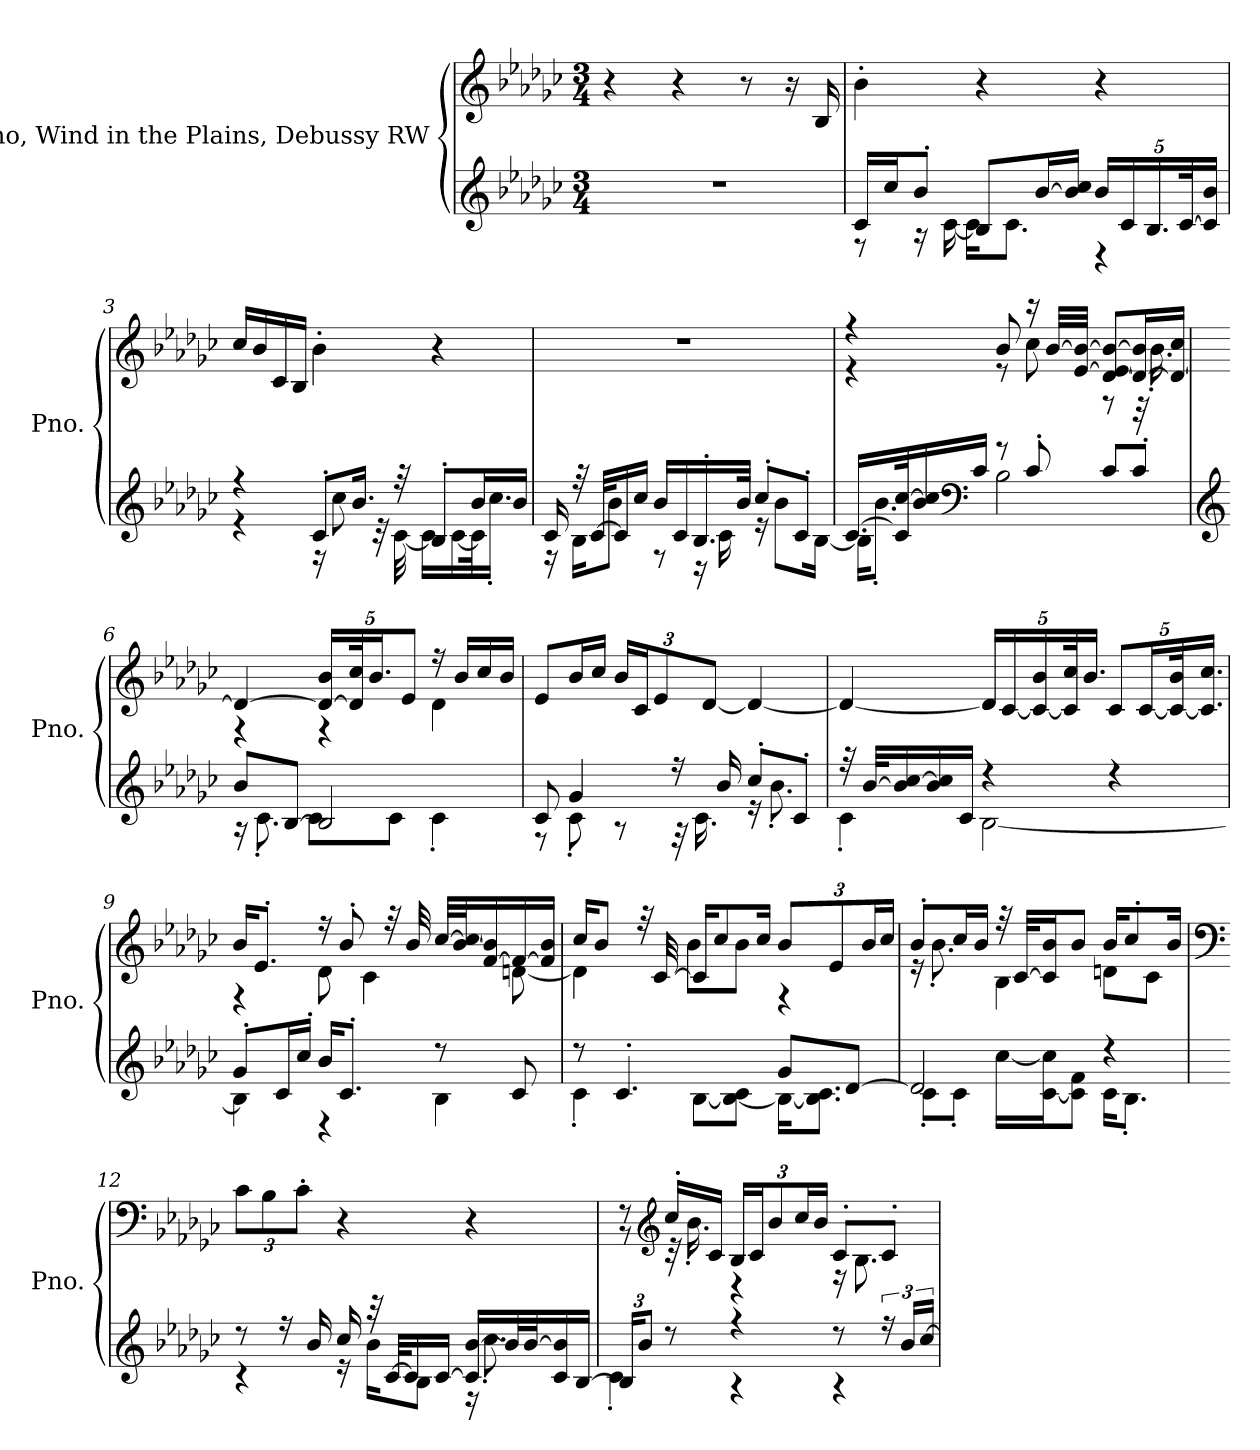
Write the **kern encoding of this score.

**kern	**kern
*part1	*part1
*staff2	*staff1
*I"Piano, Wind in the Plains, Debussy RW	*
*I'Pno.	*
*clefG2	*clefG2
*k[b-e-a-d-g-c-]	*k[b-e-a-d-g-c-]
*M3/4	*M3/4
*MM174	*MM174
=1	=1
2.r	4r
.	4r
.	8r
.	16r
.	16B-/
=2	=2
*^	*
16c-/LL	8r	4b-'\
16cc-/J	.	.
8b-'/J	16r	.
.	[16c-\	.
8B-/L	16c-\KL]	4r
.	8.c-\J	.
[16b-/L	.	.
16b-/] 16cc-/JJ	.	.
*Xbrackettup	*	*
20b-/LL	4r	4r
20c-/	.	.
20.B-/	.	.
[40c-/K	.	.
20c-/] 20b-/JJ	.	.
!!LO:LB:g=z
=3	=3	=3
4r	4r	16cc-/LL
.	.	16b-/
.	.	16c-/
.	.	16B-/JJ
8c-'/L	16r	4b-'\
.	8cc-\	.
16.b-/Jk	.	.
.	32r	.
32r	[32c-\	.
8B-'/L	16c-\LL]	4r
.	[16c-\	.
16b-/L	32c-\K]	.
.	16.cc-'\JJ	.
16b-/JJ	.	.
=4	=4	=4
16c-/	16r	2.r
32r	16B-\KL	.
[32c-/KLL	.	.
16c-/]	8b-\J	.
16cc-/JJ	.	.
16b-/LL	8r	.
16c-/	.	.
16.B-'/	16r	.
.	16c-\	.
32b-/JJk	.	.
8cc-'/L	16r	.
.	8b-\L	.
8c-'/J	.	.
.	[16B-\Jk	.
!!LO:LB:g=z
=5	=5	=5
*	*	*^
[16.c-/LL	16B-\KL]	4r	4r
.	8.b-'\J	.	.
32c-/] [32cc-/K	.	.	.
16b-/ 16cc-/]	.	.	.
*clefF4	*	*	*
16c-/JJ	.	.	.
8r	2B-\	8b-/	8r
8c-'/	.	16r	8cc-\
.	.	[32b-/LLL	.
.	.	[32e-/ 32b-/_JJJ	.
8c-/L	.	[8d-/ 8e-/] 8b-/_L	8r
8c-'/J	.	16d-/_ 16b-/]L	32r
.	.	.	16.b-'\
.	.	16d-/_ 16cc-/JJ	.
=6	=6	=6	=6
*clefG2	*	*	*
8b-/L	16r	4d-/_	4r
.	8.c-'\	.	.
[8B-/J	.	.	.
*	*	*Xbrackettup	*
2B-/]	8c-\L	20d-/_ 20b-/LL	4r
.	.	40d-/] 40cc-/K	.
.	.	20.b-/J	.
.	8c-\J	.	.
.	.	10e-/J	.
.	4c-'\	16r	4d-\
.	.	16b-/LL	.
.	.	16cc-/	.
.	.	16b-/JJ	.
*	*	*v	*v
!!LO:LB:g=z
=7	=7	=7
8c-/	8r	8e-/L
4g-/	8c-'\	16b-/L
.	.	16cc-/JJ
.	8r	24b-/LL
.	.	24c-/J
.	.	12e-/
16r	32r	.
.	16.c-\	.
.	.	[12d-/J
16b-/	.	.
8cc-'/L	16r	4d-/_
.	8.b-'\	.
8c-'/J	.	.
=8	=8	=8
32r	4c-'\	4d-/_
[32b-/KLL	.	.
16b-/] [16cc-/	.	.
16b-/ 16cc-/]	.	.
16c-/JJ	.	.
4r	[2B-\	20d-/LL]
.	.	[20c-/
.	.	20c-/_ 20b-/
.	.	40c-/] 40cc-/K
.	.	20.b-/JJ
4r	.	10c-/L
.	.	[20c-/L
.	.	40c-/_ 40b-/K
.	.	20.c-/] 20.cc-/JJ
!!LO:LB:g=z
=9	=9	=9
*	*	*^
8g-'/L	4B-\]	16b-/KL	4r
.	.	8.e-'/J	.
16c-/L	.	.	.
16cc-'/JJ	.	.	.
16b-/KL	4r	16r	8d-\
8.c-'/J	.	8b-'/	.
.	.	.	4c-\
.	.	32r	.
.	.	32b-/	.
8r	4B-\	[32cc-/LLL	.
.	.	[32b-/ 32cc-/]J	.
.	.	[16f/ 16b-/]	.
8c-/	.	16f/_	[8dn\
.	.	16f/] 16b-/JJ	.
=10	=10	=10	=10
8r	4c-'\	16cc-/KL	4d\]
.	.	8b-/J	.
4.c-'/	.	.	.
.	.	32r	.
.	.	[32c-/	.
.	[8B-\L	16c-/KL]	8b-\L
.	.	8cc-/	.
.	8B-\_ 8c-\J	.	8b-\J
.	.	16cc-/Jk	.
8g-/L	16B-\KL_	12b-/L	4r
.	8.B-\] 8.c-\J	.	.
.	.	12e-/	.
[8d-/J	.	.	.
.	.	24b-/L	.
.	.	24cc-/JJ	.
!!LO:LB:g=z	!!
=11	=11	=11	=11
2d-/]	8c-'\L	8b-'/L	16r
.	.	.	8.b-'\
.	8c-'\J	16cc-/L	.
.	.	16b-/JJ	.
.	[16cc-\LL	32r	4B-\
.	.	[32c-/KLL	.
.	[16c-\ 16cc-\]J	16c-/] 16b-/J	.
.	8c-\] 8f\J	8b-/J	.
4r	16c-\KL	16b-/KL	8dn\L
.	8.B-'\J	8cc-'/	.
.	.	.	8c-\J
.	.	16b-/Jk	.
*	*	*v	*v
=12	=12	=12
*	*	*clefF4
8r	4r	12c-\L
.	.	12B-\
16r	.	.
.	.	12c-'\J
16b-/	.	.
16cc-/	16r	4r
32r	16b-\KL	.
[32c-/KLL	.	.
16c-/]	8B-\J	.
[16c-/JJ	.	.
16c-/] [16b-/LL	16r	4r
32b-/L]	8.cc-'\	.
[32b-/J	.	.
16c-/ 16b-/]	.	.
[16B-/JJ	.	.
!!LO:PB:g=z
=13	=13	=13
*	*	*^
24B-/KL]	4c-'\	8r	8r
12b-/J	.	.	.
*	*	*clefG2	*
8r	.	16cc-'/LL	32r
.	.	.	16.b-'\
.	.	16c-/JJ	.
4r	4r	24B-/LL	4r
.	.	24c-/J	.
.	.	12b-/	.
.	.	24cc-/L	.
.	.	24b-/JJ	.
8r	4r	8c-'/L	16r
.	.	.	8.B-\
*brackettup	*	*	*
24r	.	8c-'/J	.
24b-/LL	.	.	.
[24cc-/JJ	.	.	.
*v	*v	*	*
*	*v	*v
=	=
*-	*-
